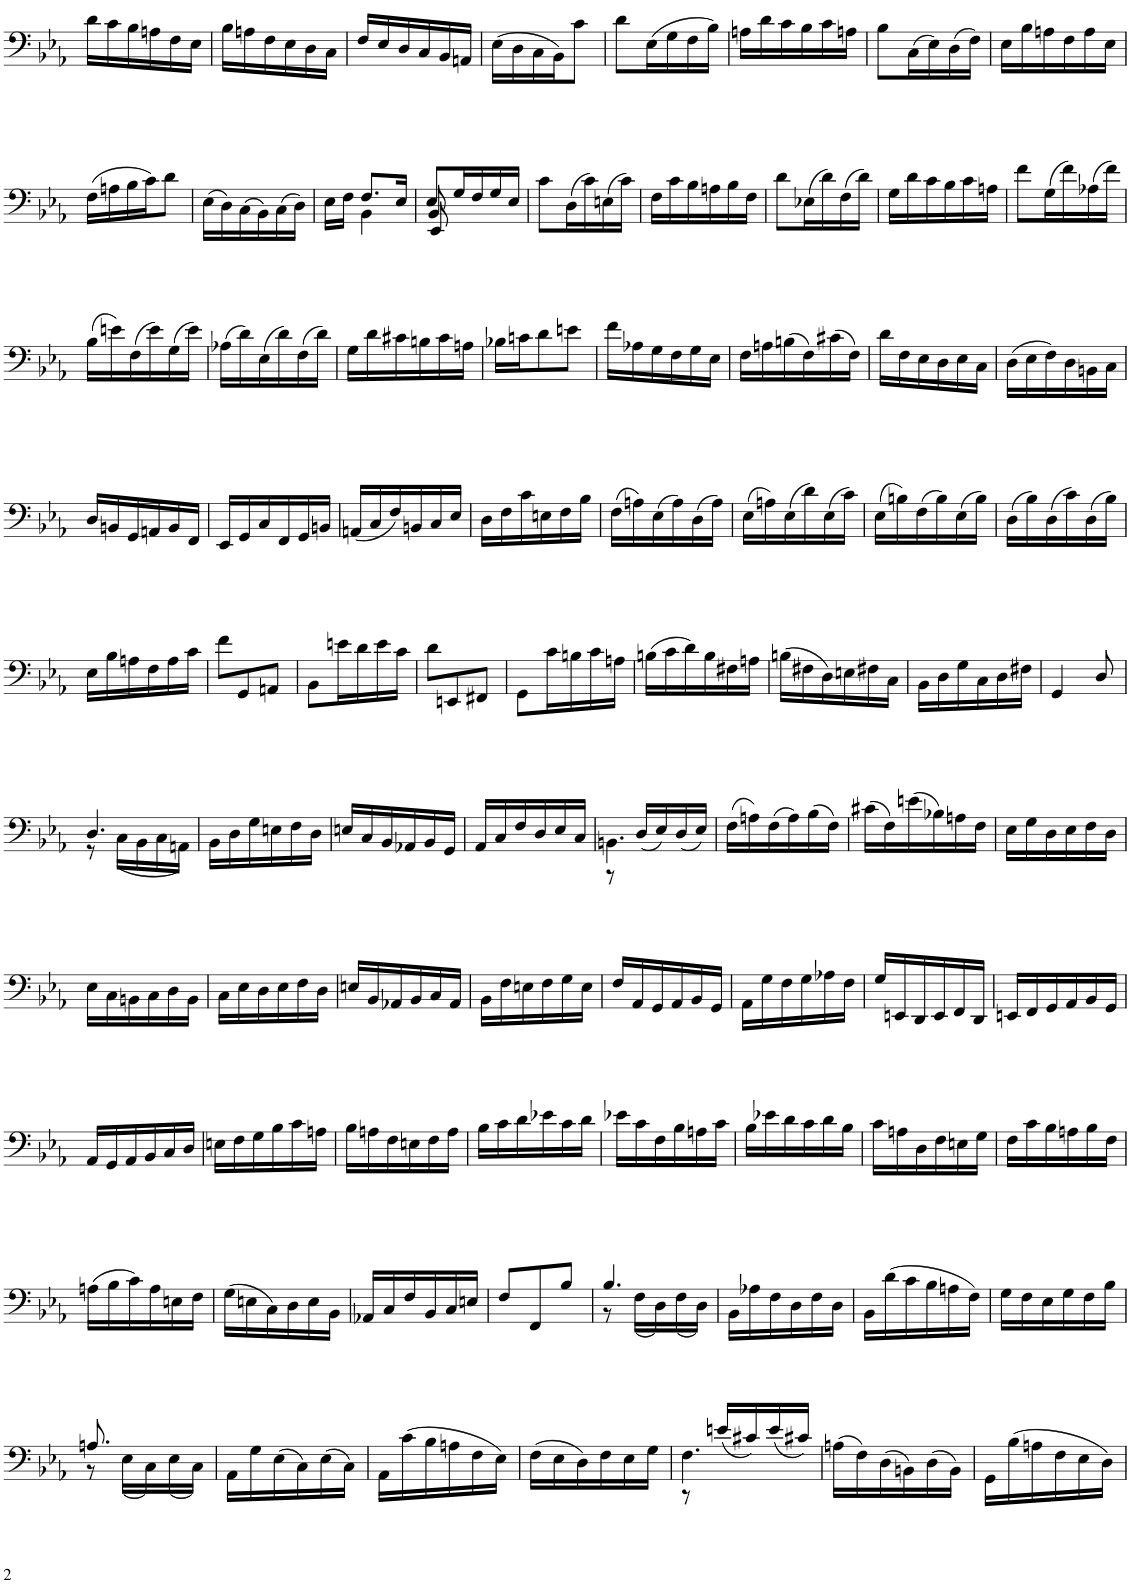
**kern
*part1
*staff1
*I"Violoncello
*I'Vc.
!!LO:PB:g=z
*clefF4
*k[b-e-a-]
*M3/8
=68
16d--\LL
16c--\
16B---\
16A--X\
16F\
16E-\JJ
=69
16B---\LL
16A--X\
16F\
16E-\
16D\
16C\JJ
=70
16F/LL
16E-/
16D/
16C/
16BB-/
16AAn/JJ
=71
(16E-\LL
16D\
16C\
16BB-\J)
8c--\J
=72
8d--\L
(16E-\L
16G\
16F\
16B---\JJ)
=73
16A--X\LL
16d--\
16c--\
16B---\
16c--\
16A--X\JJ
=74
8B---\L
(16C\L
16E-\)
(16D\
16F\JJ)
=75
16E-\LL
16B---\
16A--X\
16F\
16A--\
16E-\JJ
!!LO:LB:g=z
=76
(16F\LL
16A--X\
16B---\
16c--\J)
8d--\J
=77
(16E-\LL
16D\)
(16C\
16BB-\)
(16C\
16D\JJ)
=78
*^
16E-\LL	8ryy
16F\JJ	.
8.F/L	4BB-\
16E-/Jk	.
=79	=79
*	*^
8E-/L	8EE-/	8BB-/
16G/L	4ryy	4ryy
16F/	.	.
16G/	.	.
16E-/JJ	.	.
*v	*v	*v
=80
8c--\L
(16D\L
16c--\)
(16En\
16c--\JJ)
=81
16F\LL
16c--\
16B---\
16A--X\
16B---\
16F\JJ
=82
8d--\L
(16E-X\L
16d--\)
(16F\
16d--\JJ)
=83
16G\LL
16d--\
16c--\
16B---\
16c--\
16A--X\JJ
=84
8f--\L
(16G\L
16f--\)
(16A-X\
16f--\JJ)
!!LO:LB:g=z
=85
(16B-\LL
16e--X\)
(16F\
16e--\)
(16G\
16e--\JJ)
=86
(16A-X\LL
16d--\)
(16E-\
16d--\)
(16F\
16d--\JJ)
=87
16G\LL
16d--\
16c-X\
16B--X\
16c-\
16A--X\JJ
=88
16B---X\LL
16c--X\J
8d--\
8e--X\J
=89
16f--\LL
16A-X\
16G\
16F\
16G\
16E-\JJ
=90
16F\LL
16A--X\
(16B--X\
16F\)
(16c-X\
16F\JJ)
=91
16d--\LL
16F\
16E-\
16D\
16E-\
16C\JJ
=92
(16D\LL
16E-\
16F\)
16D\
16BBn\
16C\JJ
!!LO:LB:g=z
=93
16D/LL
16BBn/
16GG/
16AAn/
16BB/
16FF/JJ
=94
16EE-/LL
16GG/
16C/
16FF/
16GG/
16BBn/JJ
=95
(16AAn/LL
16C/
16F/)
16BBn/
16C/
16E-/JJ
=96
16D\LL
16F\
16c--\
16En\
16F\
16B---\JJ
=97
(16F\LL
16A--X\)
(16E-\
16A--\)
(16D\
16A--\JJ)
=98
(16E-\LL
16A--X\)
(16E-\
16d--\)
(16E-\
16c--\JJ)
=99
(16E-\LL
16B--X\)
(16F\
16B--\)
(16E-\
16B--\JJ)
=100
(16D\LL
16B---\)
(16D\
16c--\)
(16D\
16B---\JJ)
!!LO:LB:g=z
=101
16E-\LL
16B---\
16A--X\
16F\
16A--\
16c--\JJ
=102
8f--\L
8GG/
8AAn/J
=103
8BB-\L
16e--X\L
16d--\
16e--\
16c--\JJ
=104
8d--\L
8EEn/
8FF#X/J
=105
8GG\L
16c--\L
16B--X\
16c--\
16A--X\JJ
=106
(16B--X\LL
16c--\
16d--\)
16B--\
16F#X\
16A--X\JJ
=107
(16B--X\LL
16F#X\
16D\)
16En\
16F#X\
16C\JJ
=108
16BB-\LL
16D\
16G\
16C\
16D\
16F#X\JJ
=109
4GG/
8D/
!!LO:LB:g=z
=110
*^
4.D/	8r
.	(16C\LL
.	16BB-\
.	16C\
.	16AAn\JJ)
*v	*v
=111
16BB-\LL
16D\
16G\
16En\
16F\
16D\JJ
=112
16En/LL
16C/
16BB-/
16AA-X/
16BB-/
16GG/JJ
=113
16AA-/LL
16C/
16F/
16D/
16E-/
16C/JJ
=114
*^
4.BBn\	8r
.	(16D/LL
.	16E-/)
.	(16D/
.	16E-/JJ)
*v	*v
=115
(16F\LL
16A--X\)
(16F\
16A--\)
(16B---\
16F\JJ)
=116
(16c-X\LL
16F\)
(16e--X\
16B---X\)
16A--X\
16F\JJ
=117
16E-\LL
16G\
16D\
16E-\
16F\
16D\JJ
!!LO:LB:g=z
=118
16E-\LL
16C\
16BBn\
16C\
16D\
16BB\JJ
=119
16C\LL
16E-\
16D\
16E-\
16F\
16D\JJ
=120
16En/LL
16BB-/
16AA-X/
16BB-/
16C/
16AA-/JJ
=121
16BB-\LL
16F\
16En\
16F\
16G\
16E\JJ
=122
16F/LL
16AA-/
16GG/
16AA-/
16BB-/
16GG/JJ
=123
16AA-\LL
16G\
16F\
16G\
16A-X\
16F\JJ
=124
16G/LL
16EEn/
16DD/
16EE/
16FF/
16DD/JJ
=125
16EEn/LL
16FF/
16GG/
16AA-/
16BB-/
16GG/JJ
!!LO:LB:g=z
=126
16AA-/LL
16GG/
16AA-/
16BB-/
16C/
16D/JJ
=127
16En\LL
16F\
16G\
16B---\
16c--\
16A--X\JJ
=128
16B---\LL
16A--X\
16F\
16En\
16F\
16A--\JJ
=129
16B---\LL
16c--\
16d--\
16e---X\
16c--\
16d--\JJ
=130
16e---X\LL
16c--\
16F\
16B---\
16A--X\
16c--\JJ
=131
16B---\LL
16e---X\
16d--\
16c--\
16d--\
16B---\JJ
=132
16c--\LL
16A--X\
16D\
16F\
16En\
16G\JJ
=133
16F\LL
16c--\
16B---\
16A--X\
16B---\
16F\JJ
!!LO:LB:g=z
=134
(16A--X\LL
16B---\
16c--\)
16A--\
16En\
16F\JJ
=135
(16G\LL
16En\
16C\)
16D\
16E\
16BB-\JJ
=136
16AA-X/LL
16C/
16F/
16BB-/
16C/
16En/JJ
=137
8F/L
8FF/
8B---/J
=138
*^
4.B---/	8r
.	(16F\LL
.	16D\)
.	(16F\
.	16D\JJ)
*v	*v
=139
16BB-\LL
16A-X\
16F\
16D\
16F\
16D\JJ
=140
16BB-\LL
(16d--\
16c--\
16B---\
16A--X\
16F\JJ)
=141
16G\LL
16F\
16E-\
16G\
16F\
16B---\JJ
!!LO:LB:g=z
=142
*^
8.A--X/	8r
.	(16E-\LL
16ryy	16C\)
8ryy	(16E-\
.	16C\JJ)
*v	*v
=143
16AA-\LL
16G\
(16E-\
16C\)
(16E-\
16C\JJ)
=144
16AA-\LL
(16c--\
16B---\
16A--X\
16F\
16E-\JJ)
=145
(16F\LL
16E-\
16D\)
16F\
16E-\
16G\JJ
=146
*^
4.F\	8r
.	(16e--X/LL
.	16c-X/)
.	(16e--/
.	16c-X/JJ)
*v	*v
=147
(16A--X\LL
16F\)
(16D\
16BBn\)
(16D\
16BB\JJ)
=148
16GG\LL
(16B---\
16A--X\
16F\
16E-\
16D\JJ)
=
*-
